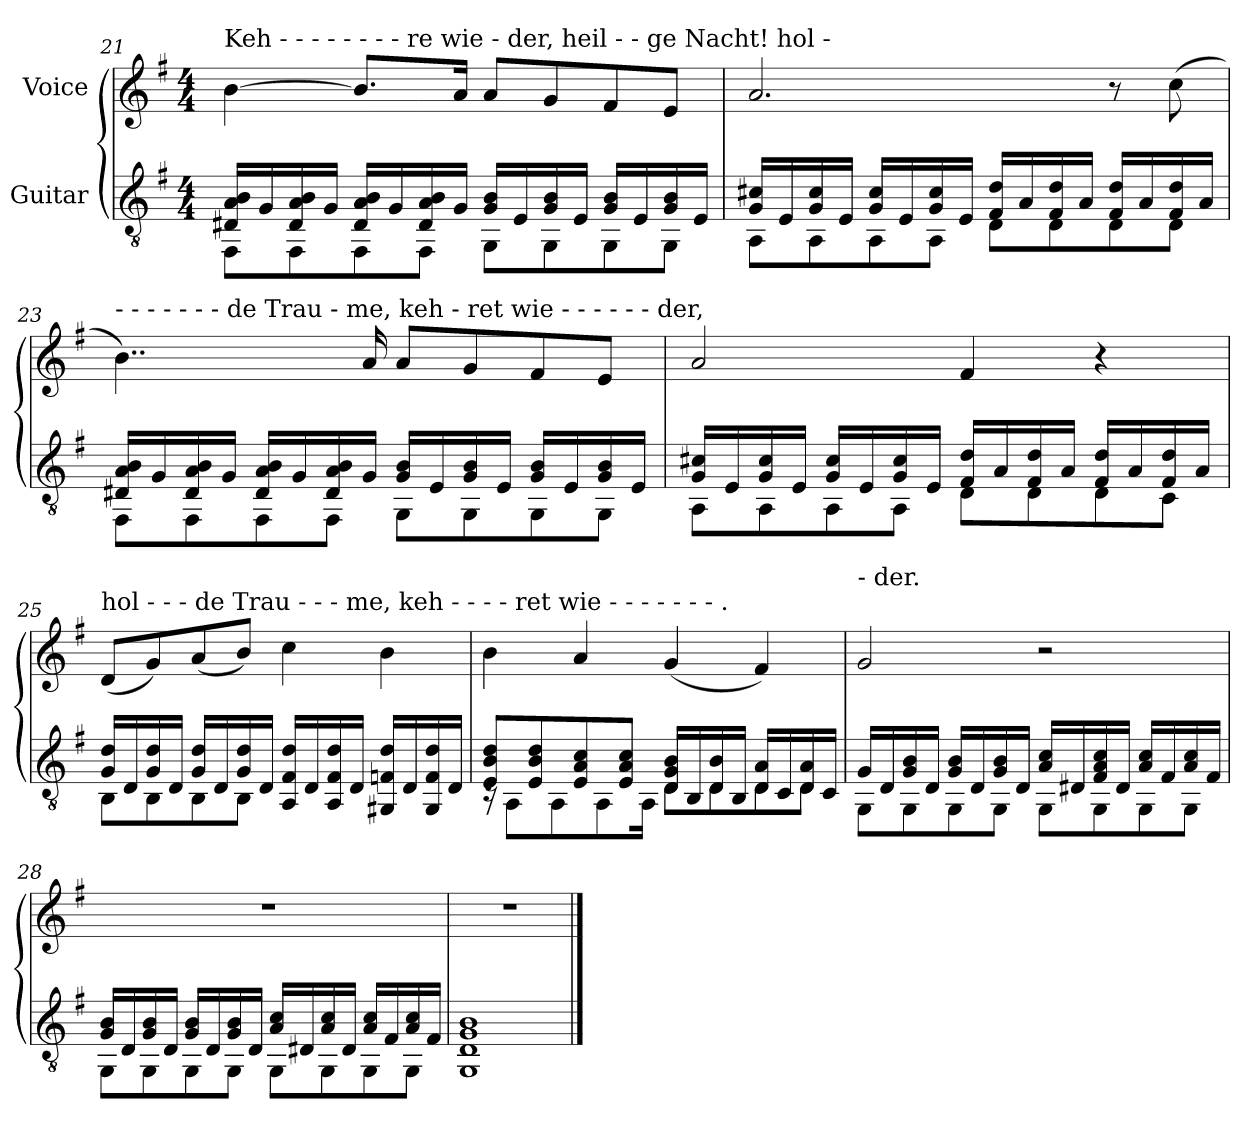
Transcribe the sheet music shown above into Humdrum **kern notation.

**kern	**kern
*part2	*part1
*staff2	*staff1
*I"Guitar	*I"Voice
!!LO:LB:g=z
*clefGv2	*clefG2
*k[f#]	*k[f#]
*M4/4	*M4/4
=21	=21
*^	*
!	!	!LO:TX:t=Keh  -   -   -   -   -   -   -    -   re    wie  -  der,        heil -  - ge          Nacht!                                                                       hol -
16D#X/ 16A/ 16B/LL	8FF#\L	[4b\
16G/	.	.
16D#/ 16A/ 16B/	8FF#\	.
16G/JJ	.	.
16D#/ 16A/ 16B/LL	8FF#\	8.b/L]
16G/	.	.
16D#/ 16A/ 16B/	8FF#\J	.
16G/JJ	.	16a/Jk
16G/ 16B/LL	8GG\L	8a/L
16E/	.	.
16G/ 16B/	8GG\	8g/
16E/JJ	.	.
16G/ 16B/LL	8GG\	8f#/
16E/	.	.
16G/ 16B/	8GG\J	8e/J
16E/JJ	.	.
=22	=22	=22
16G/ 16c#X/LL	8AA\L	2.a/
16E/	.	.
16G/ 16c#/	8AA\	.
16E/JJ	.	.
16G/ 16c#/LL	8AA\	.
16E/	.	.
16G/ 16c#/	8AA\J	.
16E/JJ	.	.
16F#/ 16d/LL	8D\L	.
16A/	.	.
16F#/ 16d/	8D\	.
16A/JJ	.	.
16F#/ 16d/LL	8D\	8r
16A/	.	.
16F#/ 16d/	8D\J	(>8cc\
16A/JJ	.	.
!!LO:LB:g=z
=23	=23	=23
!	!	!LO:TX:t=-   -    -    -     -       -      -       de  Trau - me,        keh  -  ret             wie   -     -      -     -     -     -    der,
16D#X/ 16A/ 16B/LL	8FF#\L	4..b\)
16G/	.	.
16D#/ 16A/ 16B/	8FF#\	.
16G/JJ	.	.
16D#/ 16A/ 16B/LL	8FF#\	.
16G/	.	.
16D#/ 16A/ 16B/	8FF#\J	.
16G/JJ	.	16a/
16G/ 16B/LL	8GG\L	8a/L
16E/	.	.
16G/ 16B/	8GG\	8g/
16E/JJ	.	.
16G/ 16B/LL	8GG\	8f#/
16E/	.	.
16G/ 16B/	8GG\J	8e/J
16E/JJ	.	.
=24	=24	=24
16G/ 16c#X/LL	8AA\L	2a/
16E/	.	.
16G/ 16c#/	8AA\	.
16E/JJ	.	.
16G/ 16c#/LL	8AA\	.
16E/	.	.
16G/ 16c#/	8AA\J	.
16E/JJ	.	.
16F#/ 16d/LL	8D\L	4f#/
16A/	.	.
16F#/ 16d/	8D\	.
16A/JJ	.	.
16F#/ 16d/LL	8D\	4r
16A/	.	.
16F#/ 16d/	8C\J	.
16A/JJ	.	.
!!LO:LB:g=z
=25	=25	=25
!	!	!LO:TX:t=hol    -   -     -    de             Trau  -    -    -   me,                      keh  -    -   -   -  ret                    wie     -     -    -    -    -   -   -  .
16G/ 16d/LL	8BB\L	(<8d/L
16D/	.	.
16G/ 16d/	8BB\	8g/)
16D/JJ	.	.
16G/ 16d/LL	8BB\	(<8a/
16D/	.	.
16G/ 16d/	8BB\J	8b/J)
16D/JJ	.	.
16AA/ 16F#/ 16d/LL	2ryy	4cc\
16D/	.	.
16AA/ 16F#/ 16d/	.	.
16D/JJ	.	.
16GG#X/ 16Fn/ 16d/LL	.	4b\
16D/	.	.
16GG#/ 16F/ 16d/	.	.
16D/JJ	.	.
=26	=26	=26
8E/ 8B/ 8d/L	16rC	4b\
.	8AA\L	.
8E/ 8B/ 8d/	.	.
.	8AA\	.
8E/ 8A/ 8c/	.	4a/
.	8AA\	.
8E/ 8A/ 8c/J	.	.
.	16AA\Jk	.
16D/ 16G/ 16B/LL	8D\L	(<4g/
16BB/	.	.
16D/ 16B/	8D\	.
16BB/JJ	.	.
16D/ 16A/LL	8D\	4f#/)
16C/	.	.
16D/ 16A/	8D\J	.
16C/JJ	.	.
!!LO:LB:g=z
=27	=27	=27
!	!	!LO:TX:t=- der.
16G/LL	8GG\L	2g/
16D/	.	.
16G/ 16B/	8GG\	.
16D/JJ	.	.
16G/ 16B/LL	8GG\	.
16D/	.	.
16G/ 16B/	8GG\J	.
16D/JJ	.	.
16A/ 16c/LL	8GG\L	2r
16D#X/	.	.
16F#/ 16A/ 16c/	8GG\	.
16D#/JJ	.	.
16A/ 16c/LL	8GG\	.
16F#/	.	.
16A/ 16c/	8GG\J	.
16F#/JJ	.	.
=28	=28	=28
16G/ 16B/LL	8GG\L	1r
16D/	.	.
16G/ 16B/	8GG\	.
16D/JJ	.	.
16G/ 16B/LL	8GG\	.
16D/	.	.
16G/ 16B/	8GG\J	.
16D/JJ	.	.
16A/ 16c/LL	8GG\L	.
16D#X/	.	.
16A/ 16c/	8GG\	.
16D#/JJ	.	.
16A/ 16c/LL	8GG\	.
16F#/	.	.
16A/ 16c/	8GG\J	.
16F#/JJ	.	.
*v	*v	*
=29	=29
1GG 1D 1G 1B	1r
==	==
*-	*-
